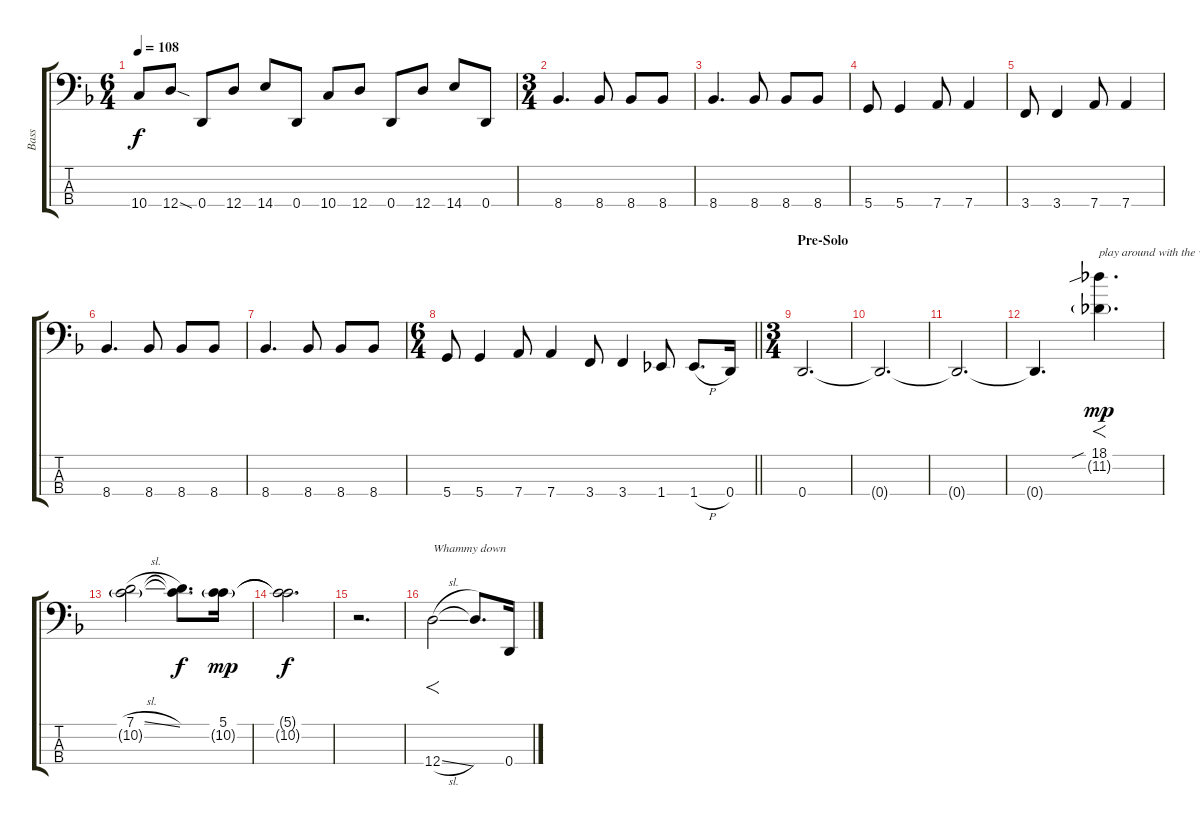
\track ("Bass" "Bass") {instrument slapbass2}
\staff {score tabs}
\tuning (G2 D2 A1 D1) {hide}
\ts (6 4)
\tempo 108
\clef f4
\ks dminor
10.4.8{dy f} 12.4{sod}.8 0.4.8 12.4.8 14.4.8 0.4.8 10.4.8 12.4.8 0.4.8 12.4.8 14.4.8 0.4.8 |
\ts (3 4)
8.4.4{d volume 12} 8.4.8 8.4.8 8.4.8 |
8.4.4{d} 8.4.8 8.4.8 8.4.8 |
5.4.8 5.4.4 7.4.8 7.4.4 |
3.4.8 3.4.4 7.4.8 7.4.4 |
8.4.4{d} 8.4.8 8.4.8 8.4.8 |
8.4.4{d} 8.4.8 8.4.8 8.4.8 |
\ts (6 4)
\barLineRight lightlight
5.4.8{volume 14} 5.4.4 7.4.8 7.4.4 3.4.8 3.4.4 1.4.8 1.4{h}.8{d} 0.4.16 |
\ts (3 4)
\section ("" "Pre-Solo")
0.4.2{d} |
0.4{t}.2{d} |
0.4{t}.2{d} |
0.4{t}.4{d} (18.1{sib} 11.2{g}).4{f d txt "play around with the whammy" dy mp} |
(7.1{sl} 10.2{g}).2 (7.1{t} 10.2{t}).8{d dy f} (5.1 10.2{g}).16{dy mp} |
(5.1{t} 10.2{t}).2{d dy f} |
r.2{d} |
12.4{sl}.2{f txt "Whammy down" volume 16} 12.4{t}.8{d} 0.4.16
